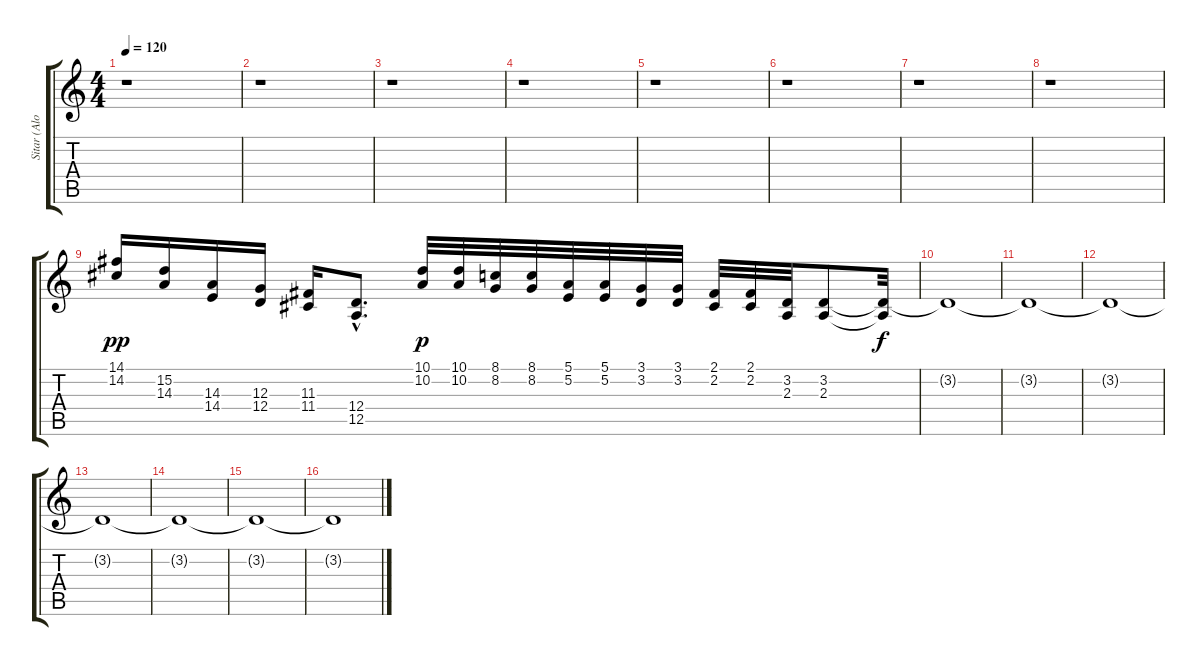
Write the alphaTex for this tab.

\track ("Sitar (Aloke DasGupta)" "Sitar (Alo") {instrument sitar}
\staff {score tabs}
\tuning (E4 B3 G3 D3 A2 E2) {hide}
\ts (4 4)
\tempo 120
\clef g2
\ks c
r.1{dy f} |
r.1 |
r.1 |
r.1 |
r.1 |
r.1 |
r.1 |
r.1 |
(14.1 14.2).16{dy pp} (15.2 14.3).16 (14.3 14.4).16 (12.3 12.4).16 (11.3 11.4).16 (12.4{hac} 12.5).8{d} (10.1 10.2).32{dy p} (10.1 10.2).32 (8.1 8.2).32 (8.1 8.2).32 (5.1 5.2).32 (5.1 5.2).32 (3.1 3.2).32 (3.1 3.2).32 (2.1 2.2).32 (2.1 2.2).32 (3.2 2.3).32 (3.2 2.3).8 (3.2{t} 2.3{t}).32{dy f} |
3.2{t}.1 |
3.2{t}.1 |
3.2{t}.1 |
3.2{t}.1 |
3.2{t}.1 |
3.2{t}.1 |
3.2{t}.1
